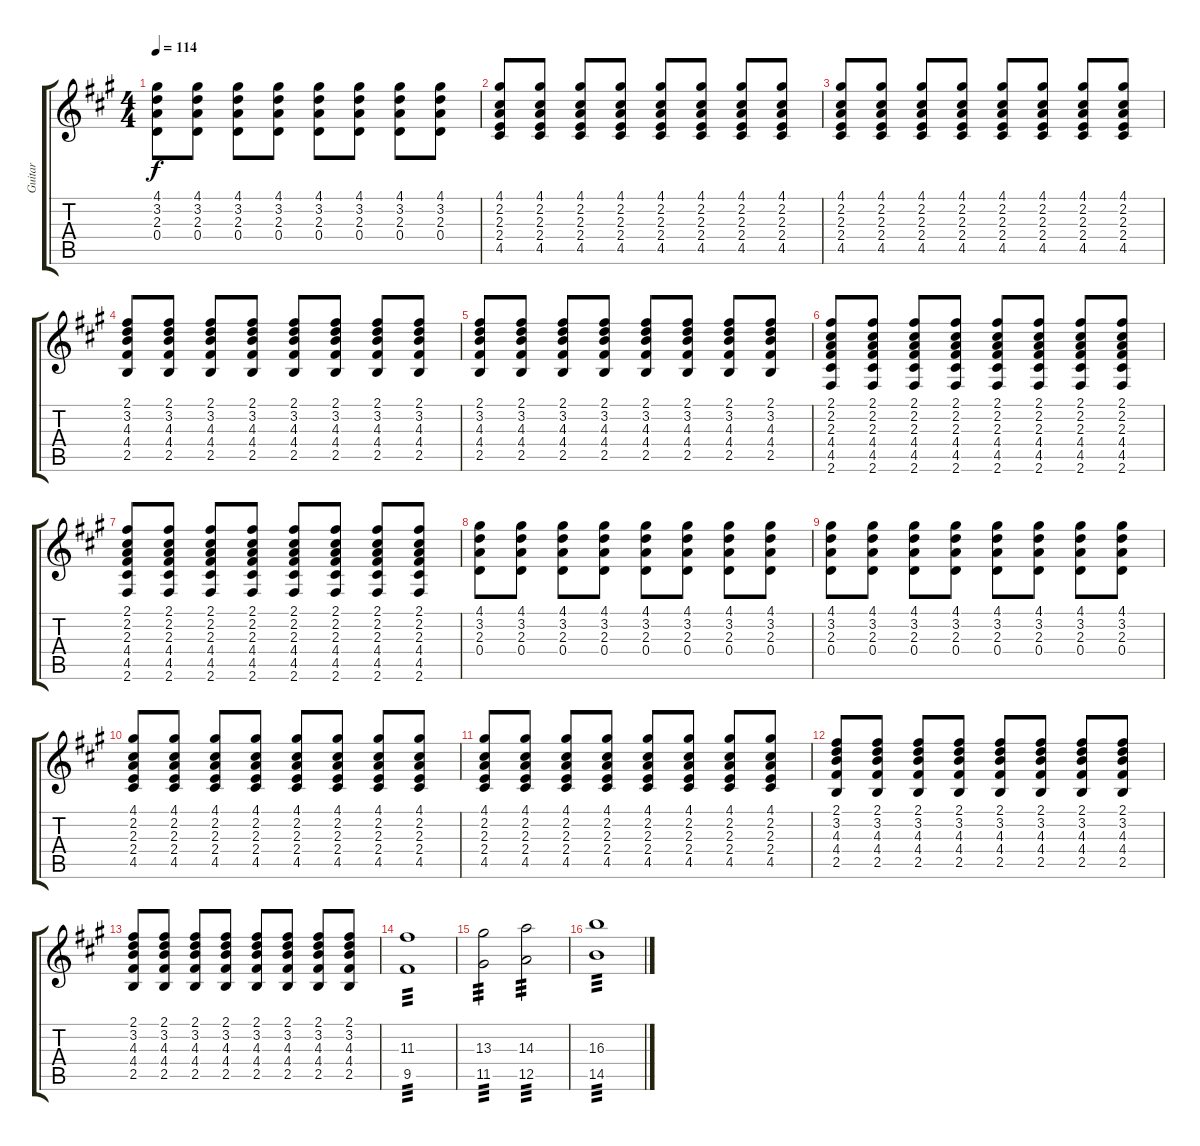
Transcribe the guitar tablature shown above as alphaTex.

\track ("Guitar" "Guitar") {instrument electricguitarjazz}
\staff {score tabs}
\tuning (E4 B3 G3 D3 A2 E2) {hide}
\ts (4 4)
\tempo 114
\clef g2
\ks a
(4.1 3.2 2.3 0.4).8{dy f} (4.1 3.2 2.3 0.4).8 (4.1 3.2 2.3 0.4).8 (4.1 3.2 2.3 0.4).8 (4.1 3.2 2.3 0.4).8 (4.1 3.2 2.3 0.4).8 (4.1 3.2 2.3 0.4).8 (4.1 3.2 2.3 0.4).8 |
(4.1 2.2 2.3 2.4 4.5).8 (4.1 2.2 2.3 2.4 4.5).8 (4.1 2.2 2.3 2.4 4.5).8 (4.1 2.2 2.3 2.4 4.5).8 (4.1 2.2 2.3 2.4 4.5).8 (4.1 2.2 2.3 2.4 4.5).8 (4.1 2.2 2.3 2.4 4.5).8 (4.1 2.2 2.3 2.4 4.5).8 |
(4.1 2.2 2.3 2.4 4.5).8 (4.1 2.2 2.3 2.4 4.5).8 (4.1 2.2 2.3 2.4 4.5).8 (4.1 2.2 2.3 2.4 4.5).8 (4.1 2.2 2.3 2.4 4.5).8 (4.1 2.2 2.3 2.4 4.5).8 (4.1 2.2 2.3 2.4 4.5).8 (4.1 2.2 2.3 2.4 4.5).8 |
(2.1 3.2 4.3 4.4 2.5).8 (2.1 3.2 4.3 4.4 2.5).8 (2.1 3.2 4.3 4.4 2.5).8 (2.1 3.2 4.3 4.4 2.5).8 (2.1 3.2 4.3 4.4 2.5).8 (2.1 3.2 4.3 4.4 2.5).8 (2.1 3.2 4.3 4.4 2.5).8 (2.1 3.2 4.3 4.4 2.5).8 |
(2.1 3.2 4.3 4.4 2.5).8 (2.1 3.2 4.3 4.4 2.5).8 (2.1 3.2 4.3 4.4 2.5).8 (2.1 3.2 4.3 4.4 2.5).8 (2.1 3.2 4.3 4.4 2.5).8 (2.1 3.2 4.3 4.4 2.5).8 (2.1 3.2 4.3 4.4 2.5).8 (2.1 3.2 4.3 4.4 2.5).8 |
(2.1 2.2 2.3 4.4 4.5 2.6).8 (2.1 2.2 2.3 4.4 4.5 2.6).8 (2.1 2.2 2.3 4.4 4.5 2.6).8 (2.1 2.2 2.3 4.4 4.5 2.6).8 (2.1 2.2 2.3 4.4 4.5 2.6).8 (2.1 2.2 2.3 4.4 4.5 2.6).8 (2.1 2.2 2.3 4.4 4.5 2.6).8 (2.1 2.2 2.3 4.4 4.5 2.6).8 |
(2.1 2.2 2.3 4.4 4.5 2.6).8 (2.1 2.2 2.3 4.4 4.5 2.6).8 (2.1 2.2 2.3 4.4 4.5 2.6).8 (2.1 2.2 2.3 4.4 4.5 2.6).8 (2.1 2.2 2.3 4.4 4.5 2.6).8 (2.1 2.2 2.3 4.4 4.5 2.6).8 (2.1 2.2 2.3 4.4 4.5 2.6).8 (2.1 2.2 2.3 4.4 4.5 2.6).8 |
(4.1 3.2 2.3 0.4).8 (4.1 3.2 2.3 0.4).8 (4.1 3.2 2.3 0.4).8 (4.1 3.2 2.3 0.4).8 (4.1 3.2 2.3 0.4).8 (4.1 3.2 2.3 0.4).8 (4.1 3.2 2.3 0.4).8 (4.1 3.2 2.3 0.4).8 |
(4.1 3.2 2.3 0.4).8 (4.1 3.2 2.3 0.4).8 (4.1 3.2 2.3 0.4).8 (4.1 3.2 2.3 0.4).8 (4.1 3.2 2.3 0.4).8 (4.1 3.2 2.3 0.4).8 (4.1 3.2 2.3 0.4).8 (4.1 3.2 2.3 0.4).8 |
(4.1 2.2 2.3 2.4 4.5).8 (4.1 2.2 2.3 2.4 4.5).8 (4.1 2.2 2.3 2.4 4.5).8 (4.1 2.2 2.3 2.4 4.5).8 (4.1 2.2 2.3 2.4 4.5).8 (4.1 2.2 2.3 2.4 4.5).8 (4.1 2.2 2.3 2.4 4.5).8 (4.1 2.2 2.3 2.4 4.5).8 |
(4.1 2.2 2.3 2.4 4.5).8 (4.1 2.2 2.3 2.4 4.5).8 (4.1 2.2 2.3 2.4 4.5).8 (4.1 2.2 2.3 2.4 4.5).8 (4.1 2.2 2.3 2.4 4.5).8 (4.1 2.2 2.3 2.4 4.5).8 (4.1 2.2 2.3 2.4 4.5).8 (4.1 2.2 2.3 2.4 4.5).8 |
(2.1 3.2 4.3 4.4 2.5).8 (2.1 3.2 4.3 4.4 2.5).8 (2.1 3.2 4.3 4.4 2.5).8 (2.1 3.2 4.3 4.4 2.5).8 (2.1 3.2 4.3 4.4 2.5).8 (2.1 3.2 4.3 4.4 2.5).8 (2.1 3.2 4.3 4.4 2.5).8 (2.1 3.2 4.3 4.4 2.5).8 |
(2.1 3.2 4.3 4.4 2.5).8 (2.1 3.2 4.3 4.4 2.5).8 (2.1 3.2 4.3 4.4 2.5).8 (2.1 3.2 4.3 4.4 2.5).8 (2.1 3.2 4.3 4.4 2.5).8 (2.1 3.2 4.3 4.4 2.5).8 (2.1 3.2 4.3 4.4 2.5).8 (2.1 3.2 4.3 4.4 2.5).8 |
(11.3 9.5).1{tp 3 volume 16} |
(13.3 11.5).2{tp 3} (14.3 12.5).2{tp 3} |
(16.3 14.5).1{tp 3}
